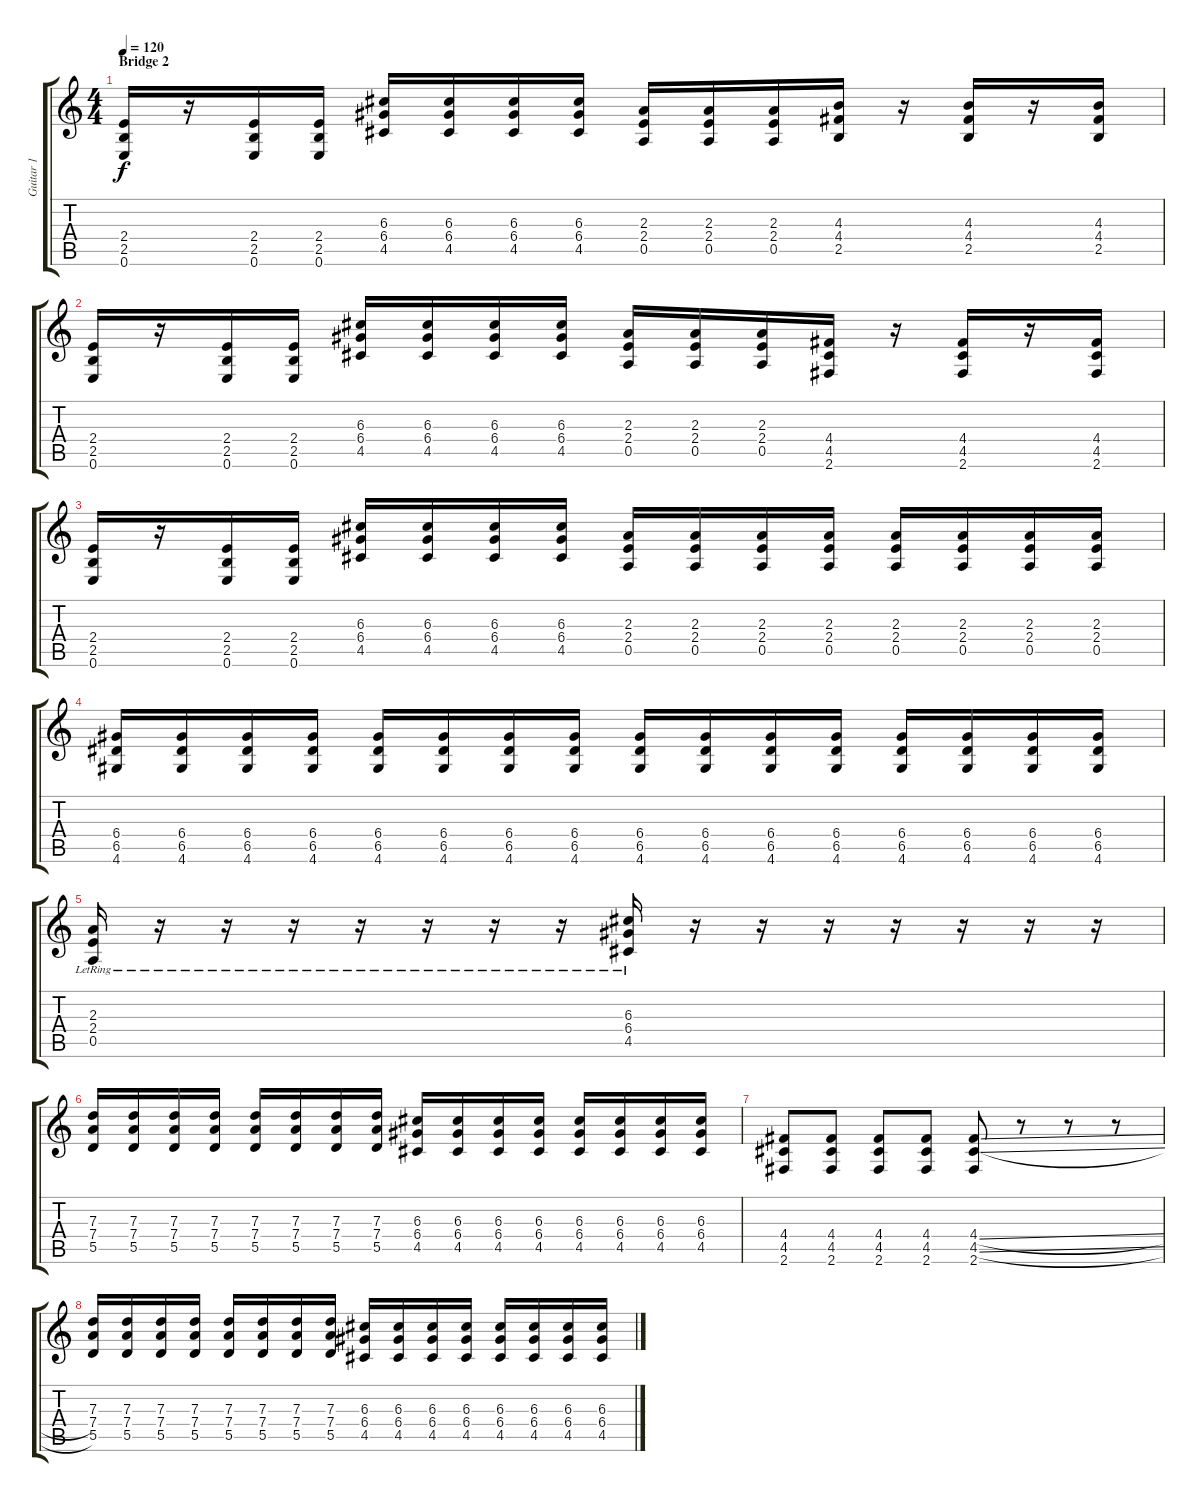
\track ("Guitar 1" "Guitar 1") {instrument distortionguitar}
\staff {score tabs}
\tuning (E4 B3 G3 D3 A2 E2) {hide}
\ts (4 4)
\section ("" "Bridge 2")
\tempo 120
\clef g2
\ks c
(2.4 2.5 0.6).16{dy f} r.16 (2.4 2.5 0.6).16 (2.4 2.5 0.6).16 (6.3 6.4 4.5).16 (6.3 6.4 4.5).16 (6.3 6.4 4.5).16 (6.3 6.4 4.5).16 (2.3 2.4 0.5).16 (2.3 2.4 0.5).16 (2.3 2.4 0.5).16 (4.3 4.4 2.5).16 r.16 (4.3 4.4 2.5).16 r.16 (4.3 4.4 2.5).16 |
(2.4 2.5 0.6).16 r.16 (2.4 2.5 0.6).16 (2.4 2.5 0.6).16 (6.3 6.4 4.5).16 (6.3 6.4 4.5).16 (6.3 6.4 4.5).16 (6.3 6.4 4.5).16 (2.3 2.4 0.5).16 (2.3 2.4 0.5).16 (2.3 2.4 0.5).16 (4.4 4.5 2.6).16 r.16 (4.4 4.5 2.6).16 r.16 (4.4 4.5 2.6).16 |
(2.4 2.5 0.6).16 r.16 (2.4 2.5 0.6).16 (2.4 2.5 0.6).16 (6.3 6.4 4.5).16 (6.3 6.4 4.5).16 (6.3 6.4 4.5).16 (6.3 6.4 4.5).16 (2.3 2.4 0.5).16 (2.3 2.4 0.5).16 (2.3 2.4 0.5).16 (2.3 2.4 0.5).16 (2.3 2.4 0.5).16 (2.3 2.4 0.5).16 (2.3 2.4 0.5).16 (2.3 2.4 0.5).16 |
(6.4 6.5 4.6).16 (6.4 6.5 4.6).16 (6.4 6.5 4.6).16 (6.4 6.5 4.6).16 (6.4 6.5 4.6).16 (6.4 6.5 4.6).16 (6.4 6.5 4.6).16 (6.4 6.5 4.6).16 (6.4 6.5 4.6).16 (6.4 6.5 4.6).16 (6.4 6.5 4.6).16 (6.4 6.5 4.6).16 (6.4 6.5 4.6).16 (6.4 6.5 4.6).16 (6.4 6.5 4.6).16 (6.4 6.5 4.6).16 |
(2.3{lr} 2.4{lr} 0.5{lr}).16 r.16 r.16 r.16 r.16 r.16 r.16 r.16 (6.3{lr} 6.4{lr} 4.5{lr}).16 r.16 r.16 r.16 r.16 r.16 r.16 r.16 |
(7.3 7.4 5.5).16 (7.3 7.4 5.5).16 (7.3 7.4 5.5).16 (7.3 7.4 5.5).16 (7.3 7.4 5.5).16 (7.3 7.4 5.5).16 (7.3 7.4 5.5).16 (7.3 7.4 5.5).16 (6.3 6.4 4.5).16 (6.3 6.4 4.5).16 (6.3 6.4 4.5).16 (6.3 6.4 4.5).16 (6.3 6.4 4.5).16 (6.3 6.4 4.5).16 (6.3 6.4 4.5).16 (6.3 6.4 4.5).16 |
(4.4 4.5 2.6).8 (4.4 4.5 2.6).8 (4.4 4.5 2.6).8 (4.4 4.5 2.6).8 (4.4{sl} 4.5{sl} 2.6).8 r.8 r.8 r.8 |
(7.3 7.4 5.5).16 (7.3 7.4 5.5).16 (7.3 7.4 5.5).16 (7.3 7.4 5.5).16 (7.3 7.4 5.5).16 (7.3 7.4 5.5).16 (7.3 7.4 5.5).16 (7.3 7.4 5.5).16 (6.3 6.4 4.5).16 (6.3 6.4 4.5).16 (6.3 6.4 4.5).16 (6.3 6.4 4.5).16 (6.3 6.4 4.5).16 (6.3 6.4 4.5).16 (6.3 6.4 4.5).16 (6.3 6.4 4.5).16
